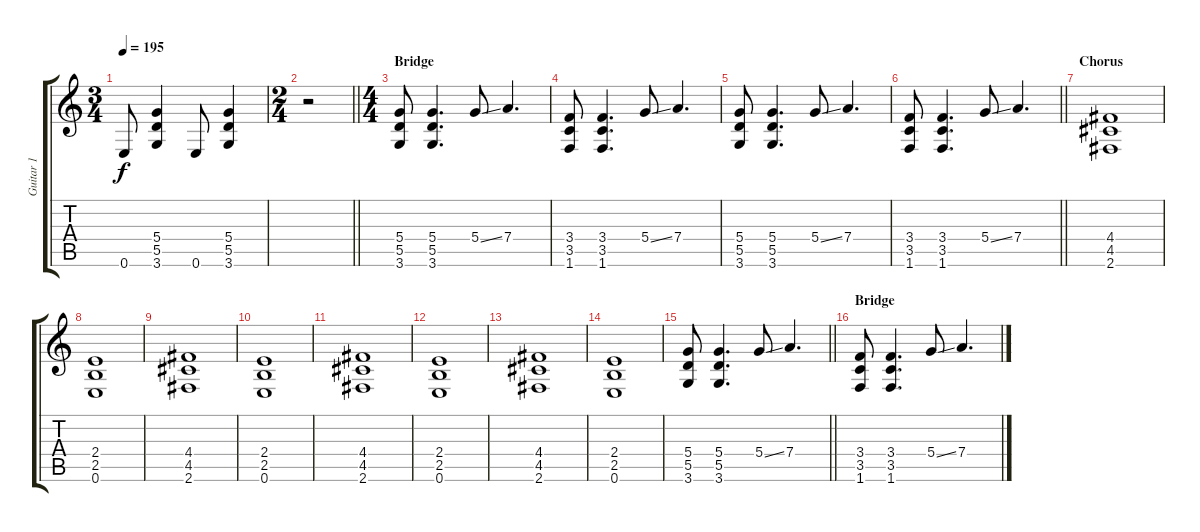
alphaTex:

\track ("Guitar 1" "Guitar 1") {instrument distortionguitar}
\staff {score tabs}
\tuning (E4 B3 G3 D3 A2 E2) {hide}
\ts (3 4)
\tempo 195
\clef g2
\ks c
0.6.8{dy f} (5.4 5.5 3.6).4 0.6.8 (5.4 5.5 3.6).4 |
\ts (2 4)
\barLineRight lightlight
r.2 |
\ts (4 4)
\section ("" "Bridge")
(5.4 5.5 3.6).8 (5.4 5.5 3.6).4{d} 5.4{ss}.8 7.4.4{d} |
(3.4 3.5 1.6).8 (3.4 3.5 1.6).4{d} 5.4{ss}.8 7.4.4{d} |
(5.4 5.5 3.6).8 (5.4 5.5 3.6).4{d} 5.4{ss}.8 7.4.4{d} |
\barLineRight lightlight
(3.4 3.5 1.6).8 (3.4 3.5 1.6).4{d} 5.4{ss}.8 7.4.4{d} |
\section ("" "Chorus")
(4.4 4.5 2.6).1 |
(2.4 2.5 0.6).1 |
(4.4 4.5 2.6).1 |
(2.4 2.5 0.6).1 |
(4.4 4.5 2.6).1 |
(2.4 2.5 0.6).1 |
(4.4 4.5 2.6).1 |
(2.4 2.5 0.6).1 |
\barLineRight lightlight
(5.4 5.5 3.6).8 (5.4 5.5 3.6).4{d} 5.4{ss}.8 7.4.4{d} |
\section ("" "Bridge")
(3.4 3.5 1.6).8 (3.4 3.5 1.6).4{d} 5.4{ss}.8 7.4.4{d}
